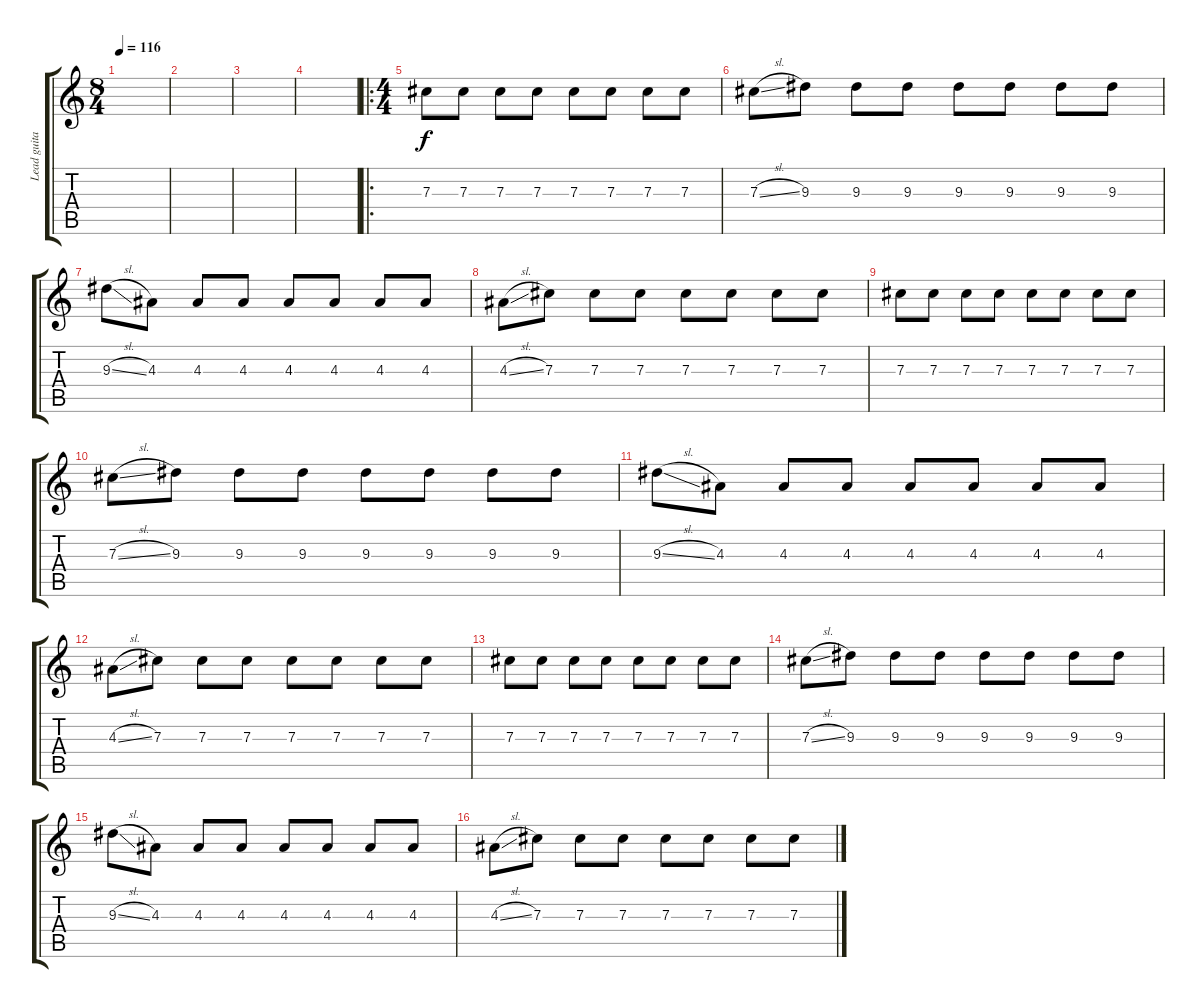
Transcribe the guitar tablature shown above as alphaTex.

\track ("Lead guitar" "Lead guita") {instrument distortionguitar}
\staff {score tabs}
\tuning (Eb4 Bb3 Gb3 Db3 Ab2 Eb2) {hide}
\ts (8 4)
\tempo 116
\clef g2
\ks c
|
|
|
|
\ro
\ts (4 4)
7.3.8 7.3.8 7.3.8 7.3.8 7.3.8 7.3.8 7.3.8 7.3.8 |
7.3{sl}.8 9.3.8 9.3.8 9.3.8 9.3.8 9.3.8 9.3.8 9.3.8 |
9.3{sl}.8 4.3.8 4.3.8 4.3.8 4.3.8 4.3.8 4.3.8 4.3.8 |
4.3{sl}.8 7.3.8 7.3.8 7.3.8 7.3.8 7.3.8 7.3.8 7.3.8 |
7.3.8 7.3.8 7.3.8 7.3.8 7.3.8 7.3.8 7.3.8 7.3.8 |
7.3{sl}.8 9.3.8 9.3.8 9.3.8 9.3.8 9.3.8 9.3.8 9.3.8 |
9.3{sl}.8 4.3.8 4.3.8 4.3.8 4.3.8 4.3.8 4.3.8 4.3.8 |
4.3{sl}.8 7.3.8 7.3.8 7.3.8 7.3.8 7.3.8 7.3.8 7.3.8 |
7.3.8 7.3.8 7.3.8 7.3.8 7.3.8 7.3.8 7.3.8 7.3.8 |
7.3{sl}.8 9.3.8 9.3.8 9.3.8 9.3.8 9.3.8 9.3.8 9.3.8 |
9.3{sl}.8 4.3.8 4.3.8 4.3.8 4.3.8 4.3.8 4.3.8 4.3.8 |
4.3{sl}.8 7.3.8 7.3.8 7.3.8 7.3.8 7.3.8 7.3.8 7.3.8
